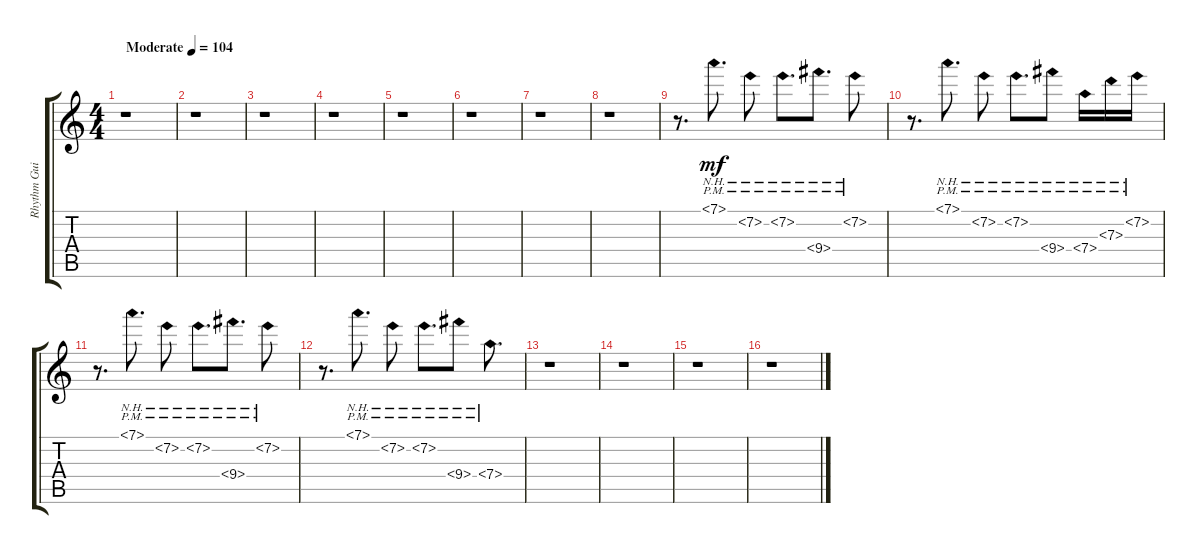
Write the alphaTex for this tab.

\track ("Rhythm Guitar" "Rhythm Gui") {instrument distortionguitar}
\staff {score tabs}
\tuning (D4 A3 G3 D3 A2 D2) {hide}
\ts (4 4)
\tempo (104 "Moderate")
\clef g2
\ks c
r.1{dy mf instrument distortionguitar} |
r.1 |
r.1 |
r.1 |
r.1 |
r.1 |
r.1 |
r.1 |
r.8{d} 7.1{nh pm}.8{d} 7.2{nh pm}.8 7.2{nh pm}.8{d} 9.4{nh pm}.8{d} 7.2{nh pm}.8 |
r.8{d} 7.1{nh pm}.8{d} 7.2{nh pm}.8 7.2{nh pm}.8{d} 9.4{nh pm}.8 7.4{nh pm}.16 7.3{nh pm}.16 7.2{nh pm}.16 |
r.8{d} 7.1{nh pm}.8{d} 7.2{nh pm}.8 7.2{nh pm}.8{d} 9.4{nh pm}.8{d} 7.2{nh pm}.8 |
r.8{d} 7.1{nh pm}.8{d} 7.2{nh pm}.8 7.2{nh pm}.8{d} 9.4{nh pm}.8 7.4{nh pm}.8{d} |
r.1 |
r.1 |
r.1 |
r.1
